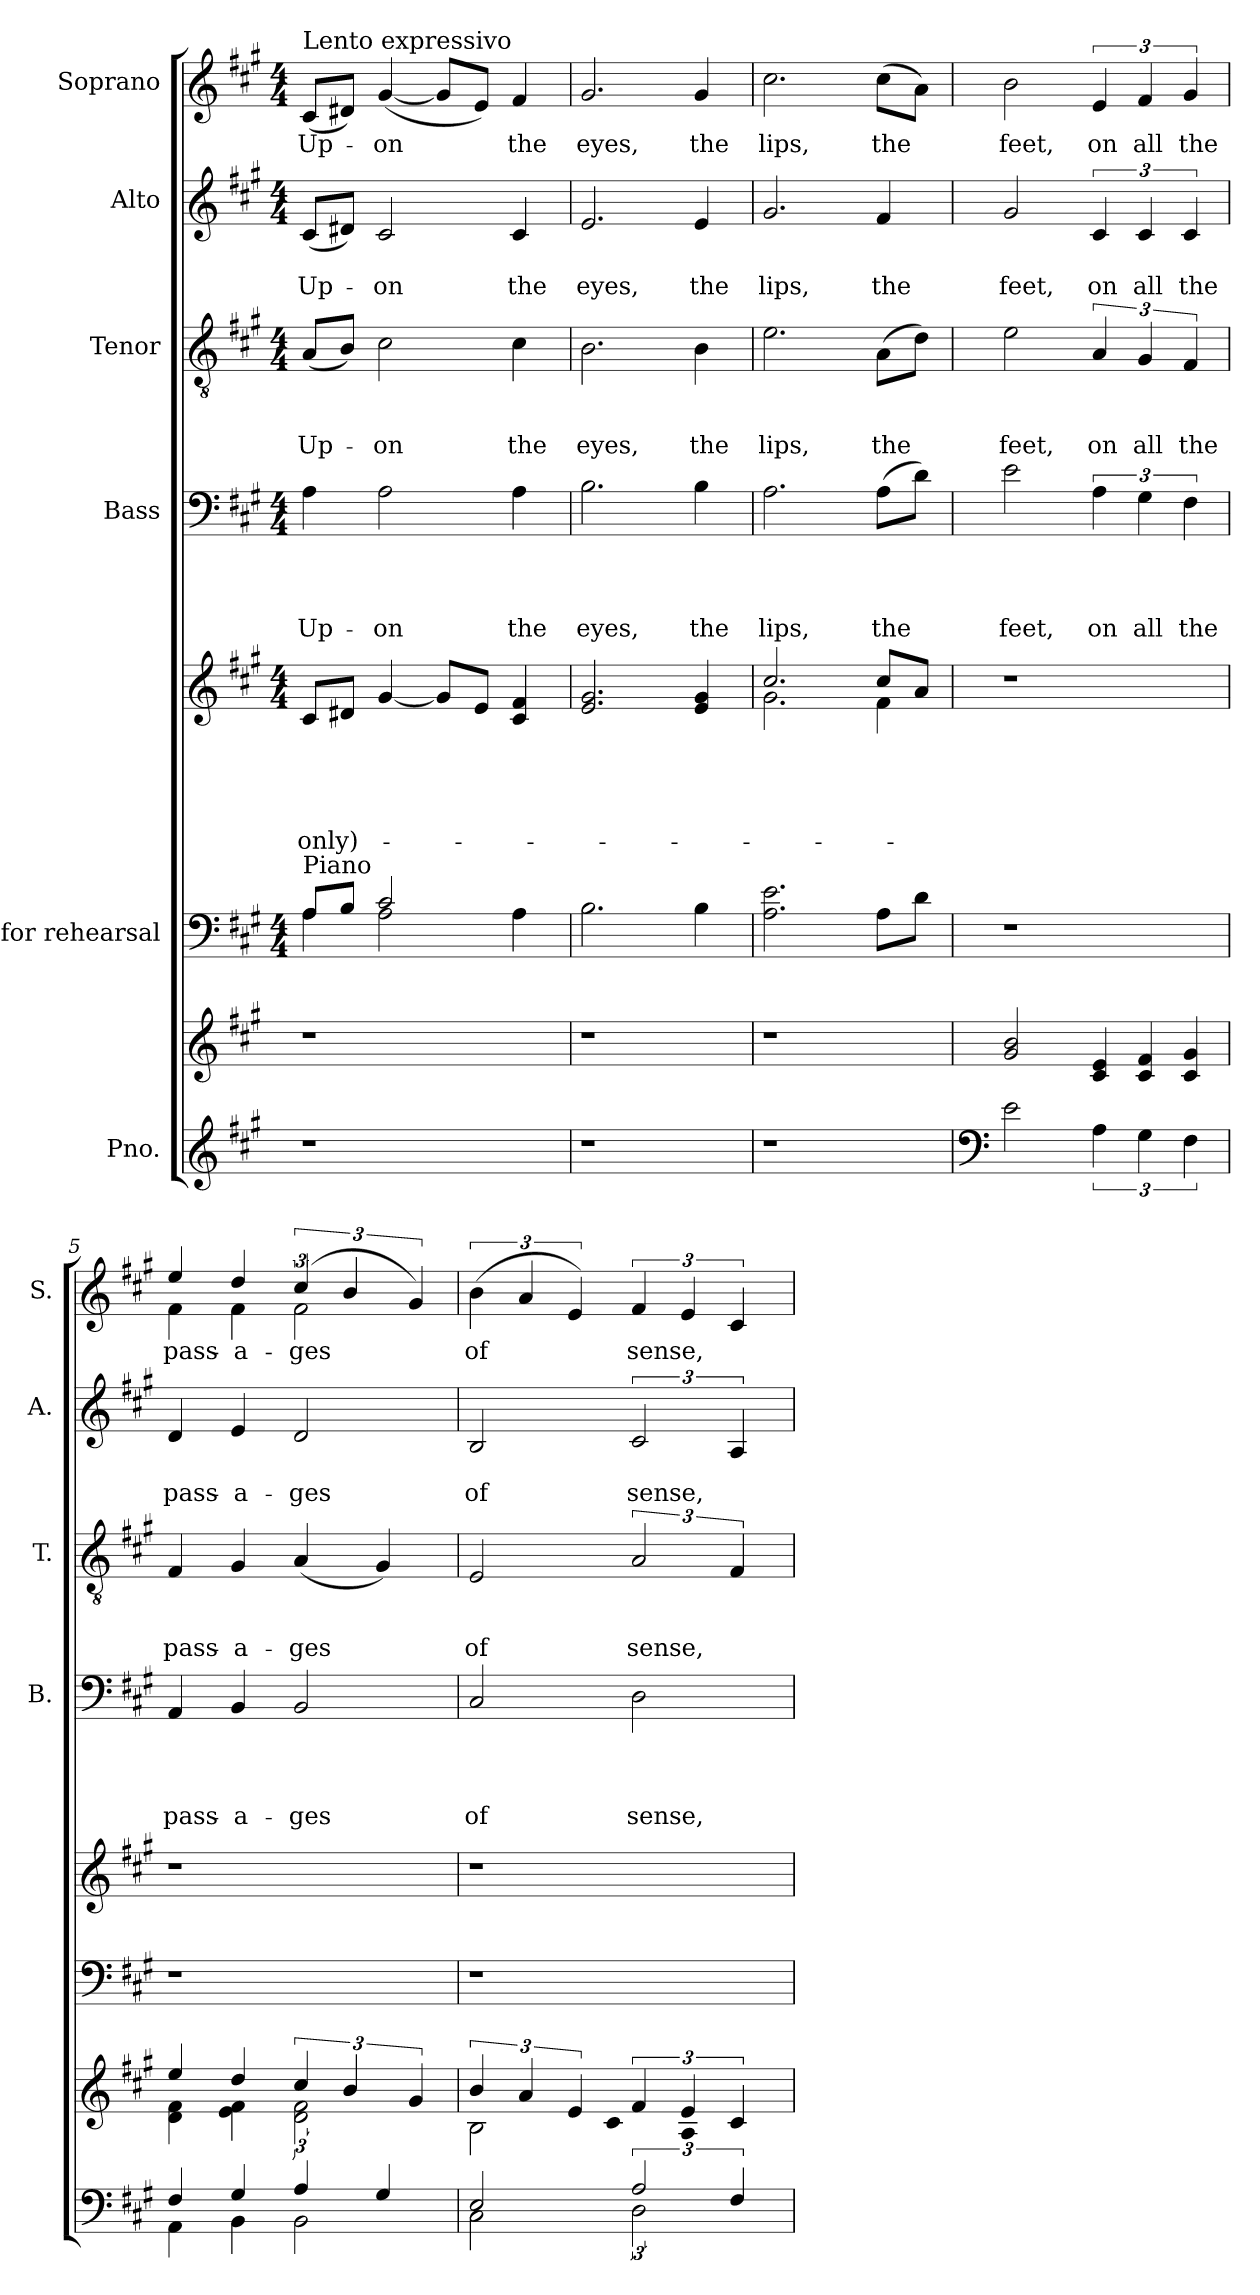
**kern	**kern	**kern	**kern	**text	**text	**text	**text	**text	**kern	**text	**text	**text	**text	**kern	**text	**text	**text	**kern	**text	**text	**kern	**text
*part6	*part6	*part5	*part5	*part5	*part5	*part5	*part5	*part5	*part4	*part4	*part4	*part4	*part4	*part3	*part3	*part3	*part3	*part2	*part2	*part2	*part1	*part1
*staff8	*staff7	*staff6	*staff5	*staff5	*staff5	*staff5	*staff5	*staff5	*staff4	*staff4	*staff4	*staff4	*staff4	*staff3	*staff3	*staff3	*staff3	*staff2	*staff2	*staff2	*staff1	*staff1
*I"Pno.	*	*I"(for rehearsal	*	*	*	*	*	*	*I"Bass	*	*	*	*	*I"Tenor	*	*	*	*I"Alto	*	*	*I"Soprano	*
*	*	*	*	*	*	*	*	*	*I'B.	*	*	*	*	*I'T.	*	*	*	*I'A.	*	*	*I'S.	*
*clefG2	*clefG2	*clefF4	*clefG2	*	*	*	*	*	*clefF4	*	*	*	*	*clefGv2	*	*	*	*clefG2	*	*	*clefG2	*
*k[f#c#g#]	*k[f#c#g#]	*k[f#c#g#]	*k[f#c#g#]	*	*	*	*	*	*k[f#c#g#]	*	*	*	*	*k[f#c#g#]	*	*	*	*k[f#c#g#]	*	*	*k[f#c#g#]	*
*A:	*A:	*A:	*A:	*	*	*	*	*	*A:	*	*	*	*	*A:	*	*	*	*A:	*	*	*A:	*
*	*	*M4/4	*M4/4	*	*	*	*	*	*M4/4	*	*	*	*	*M4/4	*	*	*	*M4/4	*	*	*M4/4	*
=1	=1	=1	=1	=1	=1	=1	=1	=1	=1	=1	=1	=1	=1	=1	=1	=1	=1	=1	=1	=1	=1	=1
*	*	*^	*	*	*	*	*	*	*	*	*	*	*	*	*	*	*	*	*	*	*	*
!	!	!	!	!	!	!	!	!	!	!	!	!	!	!	!	!	!	!	!	!	!	!LO:TX:a:t=Lento expressivo	!
!	!	!LO:TX:a:t=Piano	!	!	!	!	!	!	!	!	!	!	!	!	!	!	!	!	!	!	!	!	!
!	!	!	!	!	!	!	!	!	!LO:LY:b:rj	!	!	!	!	!LO:LY:b	!	!	!	!LO:LY:b	!	!	!LO:LY:b	!	!LO:LY:b
1r	1r	8A/L	4A\	8c#/L	.	.	.	.	only)-	4A\	.	.	.	Up-	(<8A/L	.	.	Up-	(<8c#/L	.	Up-	(<8c#/L	Up-
.	.	8B/J	.	8d#X/J	.	.	.	.	.	.	.	.	.	.	8B/J)	.	.	.	8d#X/J)	.	.	8d#X/J)	.
!	!	!	!	!	!	!	!	!	!	!	!	!	!	!LO:LY:b	!	!	!	!LO:LY:b	!	!	!LO:LY:b	!	!LO:LY:b
.	.	2c#/	2A\	[>4g#/	.	.	.	.	.	2A\	.	.	.	-on	2c#\	.	.	-on	2c#/	.	-on	([<4g#/	-on
.	.	.	.	8g#/L]	.	.	.	.	.	.	.	.	.	.	.	.	.	.	.	.	.	8g#/L]	.
.	.	.	.	8e/J	.	.	.	.	.	.	.	.	.	.	.	.	.	.	.	.	.	8e/J)	.
!	!	!	!	!	!	!	!	!	!	!	!	!	!	!LO:LY:b	!	!	!	!LO:LY:b	!	!	!LO:LY:b	!	!LO:LY:b
.	.	4ryy	4A\	4c#/ 4f#/	.	.	.	.	.	4A\	.	.	.	the	4c#\	.	.	the	4c#/	.	the	4f#/	the
=2	=2	=2	=2	=2	=2	=2	=2	=2	=2	=2	=2	=2	=2	=2	=2	=2	=2	=2	=2	=2	=2	=2	=2
!	!	!	!	!	!	!	!	!	!	!	!	!	!	!LO:LY:b	!	!	!	!LO:LY:b	!	!	!LO:LY:b	!	!LO:LY:b
*	*	*v	*v	*	*	*	*	*	*	*	*	*	*	*	*	*	*	*	*	*	*	*	*
1r	1r	2.B\	2.e/ 2.g#/	.	.	.	.	.	2.B\	.	.	.	eyes,	2.B\	.	.	eyes,	2.e/	.	eyes,	2.g#/	eyes,
!	!	!	!	!	!	!	!	!	!	!	!	!	!LO:LY:b	!	!	!	!LO:LY:b	!	!	!LO:LY:b	!	!LO:LY:b
.	.	4B\	4e/ 4g#/	.	.	.	.	.	4B\	.	.	.	the	4B\	.	.	the	4e/	.	the	4g#/	the
=3	=3	=3	=3	=3	=3	=3	=3	=3	=3	=3	=3	=3	=3	=3	=3	=3	=3	=3	=3	=3	=3	=3
*	*	*	*^	*	*	*	*	*	*	*	*	*	*	*	*	*	*	*	*	*	*	*
!	!	!	!	!	!	!	!	!	!	!	!	!	!	!LO:LY:b	!	!	!	!LO:LY:b	!	!	!LO:LY:b	!	!LO:LY:b
1r	1r	2.A\ 2.e\	2.cc#/	2.g#\	.	.	.	.	.	2.A\	.	.	.	lips,	2.e\	.	.	lips,	2.g#/	.	lips,	2.cc#\	lips,
!	!	!	!	!	!	!	!	!	!	!	!	!	!	!LO:LY:b	!	!	!	!LO:LY:b	!	!	!LO:LY:b	!	!LO:LY:b
.	.	8A\L	8cc#/L	4f#\	.	.	.	.	.	(>8A\L	.	.	.	the	(>8A\L	.	.	the	4f#/	.	the	(>8cc#\L	the
.	.	8d\J	8a/J	.	.	.	.	.	.	8d\J)	.	.	.	.	8d\J)	.	.	.	.	.	.	8a\J)	.
*	*	*	*v	*v	*	*	*	*	*	*	*	*	*	*	*	*	*	*	*	*	*	*	*
!!LO:LB:g=z
=4	=4	=4	=4	=4	=4	=4	=4	=4	=4	=4	=4	=4	=4	=4	=4	=4	=4	=4	=4	=4	=4	=4
*clefF4	*	*	*	*	*	*	*	*	*	*	*	*	*	*	*	*	*	*	*	*	*	*
!	!	!	!	!	!	!	!	!	!	!	!	!	!LO:LY:b	!	!	!	!LO:LY:b	!	!	!LO:LY:b	!	!LO:LY:b
2e\	2g#/ 2b/	1r	1r	.	.	.	.	.	2e\	.	.	.	feet,	2e\	.	.	feet,	2g#/	.	feet,	2b\	feet,
*	*Xtuplet	*	*	*	*	*	*	*	*	*	*	*	*	*	*	*	*	*	*	*	*	*
!	!	!	!	!	!	!	!	!	!	!	!	!	!LO:LY:b	!	!	!	!LO:LY:b	!	!	!LO:LY:b	!	!LO:LY:b
6A\	6c#/ 6e/	.	.	.	.	.	.	.	6A\	.	.	.	on	6A/	.	.	on	6c#/	.	on	6e/	on
!	!	!	!	!	!	!	!	!	!	!	!	!	!LO:LY:b	!	!	!	!LO:LY:b	!	!	!LO:LY:b	!	!LO:LY:b
6G#\	6c#/ 6f#/	.	.	.	.	.	.	.	6G#\	.	.	.	all	6G#/	.	.	all	6c#/	.	all	6f#/	all
!	!	!	!	!	!	!	!	!	!	!	!	!	!LO:LY:b	!	!	!	!LO:LY:b	!	!	!LO:LY:b	!	!LO:LY:b
6F#\	6c#/ 6g#/	.	.	.	.	.	.	.	6F#\	.	.	.	the	6F#/	.	.	the	6c#/	.	the	6g#/	the
=5	=5	=5	=5	=5	=5	=5	=5	=5	=5	=5	=5	=5	=5	=5	=5	=5	=5	=5	=5	=5	=5	=5
*^	*^	*	*	*	*	*	*	*	*	*	*	*	*	*	*	*	*	*	*	*	*	*
!	!	!	!	!	!	!	!	!	!	!	!	!	!	!	!LO:LY:b	!	!	!	!LO:LY:b	!	!	!LO:LY:b	!	!LO:LY:b
*	*	*	*	*	*	*	*	*	*	*	*	*	*	*	*	*	*	*	*	*	*	*	*^	*
4F#/	4AA\	4ee/	4d\ 4f#\	1r	1r	.	.	.	.	.	4AA/	.	.	.	pass-	4F#/	.	.	pass-	4d/	.	pass-	4ee/	4f#\	pass-
!	!	!	!	!	!	!	!	!	!	!	!	!	!	!	!LO:LY:b	!	!	!	!LO:LY:b	!	!	!LO:LY:b	!	!	!LO:LY:b
4G#/	4BB\	4dd/	4e\ 4f#\	.	.	.	.	.	.	.	4BB/	.	.	.	-a-	4G#/	.	.	-a-	4e/	.	-a-	4dd/	4f#\	-a-
*	*	*tuplet	*	*	*	*	*	*	*	*	*	*	*	*	*	*	*	*	*	*	*	*	*	*	*
!	!	!	!	!	!	!	!	!	!	!	!	!	!	!	!LO:LY:b	!	!	!	!LO:LY:b	!	!	!LO:LY:b	!	!	!LO:LY:b
4A/	2BB\	6cc#/	3d\ 3f#\	.	.	.	.	.	.	.	2BB/	.	.	.	-ges	(<4A/	.	.	-ges	2d/	.	-ges	(6cc#/	3f#\	-ges
.	.	6b/	.	.	.	.	.	.	.	.	.	.	.	.	.	.	.	.	.	.	.	.	6b/	.	.
4G#/	.	.	.	.	.	.	.	.	.	.	.	.	.	.	.	4G#/)	.	.	.	.	.	.	.	.	.
.	.	6g#/	6ryy	.	.	.	.	.	.	.	.	.	.	.	.	.	.	.	.	.	.	.	6g#/)	6ryy	.
*	*	*	*	*	*	*	*	*	*	*	*	*	*	*	*	*	*	*	*	*	*	*	*v	*v	*
=6	=6	=6	=6	=6	=6	=6	=6	=6	=6	=6	=6	=6	=6	=6	=6	=6	=6	=6	=6	=6	=6	=6	=6	=6
*	*	*	*Xtuplet	*	*	*	*	*	*	*	*	*	*	*	*	*	*	*	*	*	*	*	*	*
*	*	*	*	*	*	*	*	*	*	*	*	*	*	*	*	*	*	*	*	*	*	*	*^	*
!	!	!	!	!	!	!	!	!	!	!	!	!	!	!	!LO:LY:b	!	!	!	!LO:LY:b	!	!	!LO:LY:b	!	!	!LO:LY:b
*	*	*	*	*	*	*	*	*	*	*	*	*	*	*	*	*	*	*	*	*	*	*	*v	*v	*
2E/	2C#\	6b/	3B\	1r	1r	.	.	.	.	.	2C#/	.	.	.	of	2E/	.	.	of	2B/	.	of	(>6b\	of
.	.	6a/	.	.	.	.	.	.	.	.	.	.	.	.	.	.	.	.	.	.	.	.	6a/	.
.	.	6e/	9ryy	.	.	.	.	.	.	.	.	.	.	.	.	.	.	.	.	.	.	.	6e/)	.
.	.	.	3c#\	.	.	.	.	.	.	.	.	.	.	.	.	.	.	.	.	.	.	.	.	.
*	*	*tuplet	*	*	*	*	*	*	*	*	*	*	*	*	*	*	*	*	*	*	*	*	*	*
!	!	!	!	!	!	!	!	!	!	!	!	!	!	!	!LO:LY:b	!	!	!	!LO:LY:b	!	!	!LO:LY:b	!	!LO:LY:b
3A/	3D\	6f#/	.	.	.	.	.	.	.	.	2D\	.	.	.	sense,	3A/	.	.	sense,	3c#/	.	sense,	6f#/	sense,
.	.	6e/	.	.	.	.	.	.	.	.	.	.	.	.	.	.	.	.	.	.	.	.	6e/	.
.	.	.	6A\	.	.	.	.	.	.	.	.	.	.	.	.	.	.	.	.	.	.	.	.	.
6F#/	6ryy	6c#/	.	.	.	.	.	.	.	.	.	.	.	.	.	6F#/	.	.	.	6A/	.	.	6c#/	.
.	.	.	18ryy	.	.	.	.	.	.	.	.	.	.	.	.	.	.	.	.	.	.	.	.	.
*v	*v	*	*	*	*	*	*	*	*	*	*	*	*	*	*	*	*	*	*	*	*	*	*	*
*	*v	*v	*	*	*	*	*	*	*	*	*	*	*	*	*	*	*	*	*	*	*	*	*
=	=	=	=	=	=	=	=	=	=	=	=	=	=	=	=	=	=	=	=	=	=	=
*-	*-	*-	*-	*-	*-	*-	*-	*-	*-	*-	*-	*-	*-	*-	*-	*-	*-	*-	*-	*-	*-	*-
